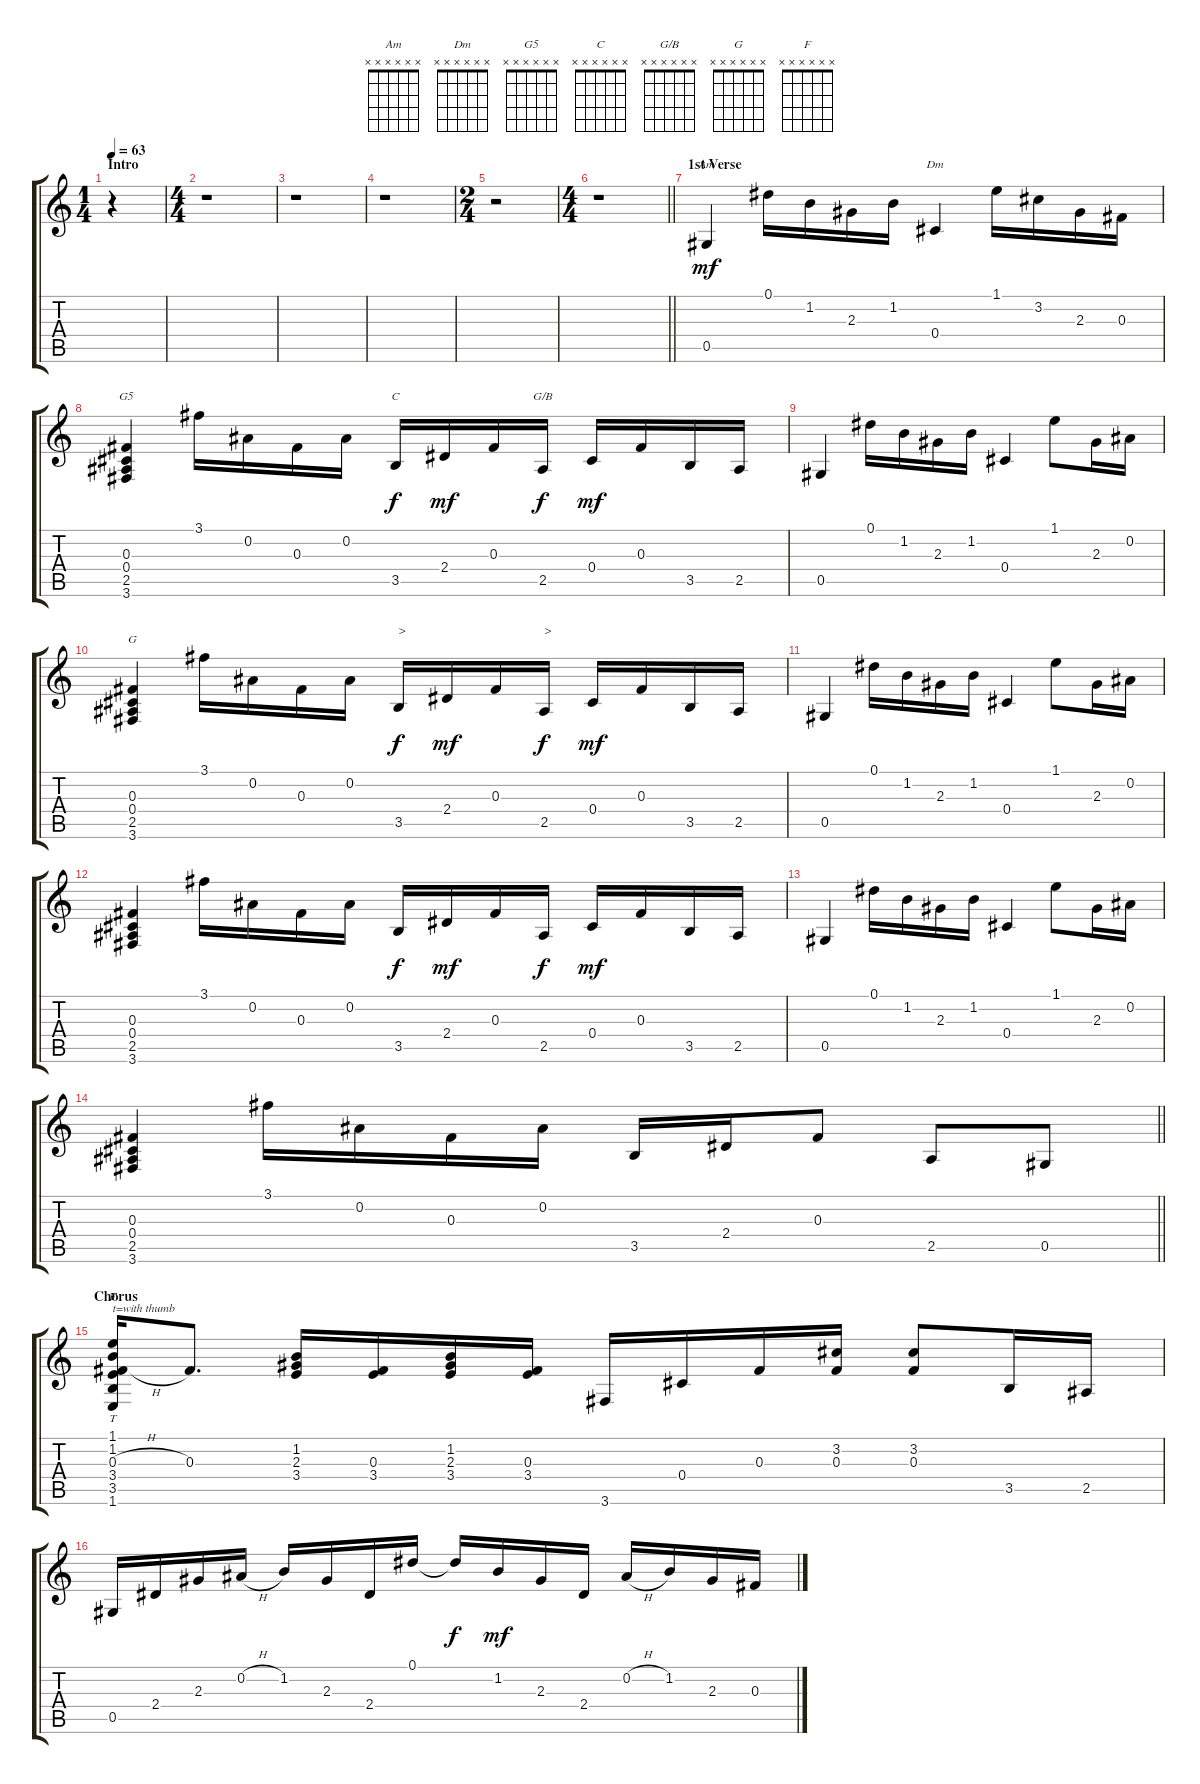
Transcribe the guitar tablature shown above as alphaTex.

\track "" {instrument electricguitarjazz}
\staff {score tabs}
\tuning (Eb4 Bb3 Gb3 Db3 Ab2 Eb2) {hide}
\chord ("Am" x x x x x x)
\chord ("Dm" x x x x x x)
\chord ("G5" x x x x x x)
\chord ("C" x x x x x x)
\chord ("G/B" x x x x x x)
\chord ("G" x x x x x x)
\chord ("F" x x x x x x)
\ts (1 4)
\section ("" "Intro")
\tempo 63
\clef g2
\ks c
r.4{dy mf instrument electricguitarjazz} |
\ts (4 4)
r.1 |
r.1 |
r.1 |
\ts (2 4)
r.2 |
\ts (4 4)
\barLineRight lightlight
r.1 |
\section ("" "1st Verse")
0.5.4{ch "Am"} 0.1.16 1.2.16 2.3.16 1.2.16 0.4.4{ch "Dm"} 1.1.16 3.2.16 2.3.16 0.3.16 |
(0.3 0.4 2.5 3.6).4{ch "G5"} 3.1.16 0.2.16 0.3.16 0.2.16 3.5.16{ch "C" dy f} 2.4.16{dy mf} 0.3.16 2.5.16{ch "G/B" dy f} 0.4.16{dy mf} 0.3.16 3.5.16 2.5.16 |
0.5.4 0.1.16 1.2.16 2.3.16 1.2.16 0.4.4 1.1.8 2.3.16 0.2.16 |
(0.3 0.4 2.5 3.6).4{ch "G"} 3.1.16 0.2.16 0.3.16 0.2.16 3.5.16{txt ">" dy f} 2.4.16{dy mf} 0.3.16 2.5.16{txt ">" dy f} 0.4.16{dy mf} 0.3.16 3.5.16 2.5.16 |
0.5.4 0.1.16 1.2.16 2.3.16 1.2.16 0.4.4 1.1.8 2.3.16 0.2.16 |
(0.3 0.4 2.5 3.6).4 3.1.16 0.2.16 0.3.16 0.2.16 3.5.16{dy f} 2.4.16{dy mf} 0.3.16 2.5.16{dy f} 0.4.16{dy mf} 0.3.16 3.5.16 2.5.16 |
0.5.4 0.1.16 1.2.16 2.3.16 1.2.16 0.4.4 1.1.8 2.3.16 0.2.16 |
\barLineRight lightlight
(0.3 0.4 2.5 3.6).4 3.1.16 0.2.16 0.3.16 0.2.16 3.5.16 2.4.16 0.3.8 2.5.8 0.5.8 |
\section ("" "Chorus")
(1.1 1.2 0.3{h} 3.4 3.5 1.6).16{tt ch "F" txt "t=with thumb"} 0.3.8{d} (1.2 2.3 3.4).16 (0.3 3.4).16 (1.2 2.3 3.4).16 (0.3 3.4).16 3.6.16 0.4.16 0.3.16 (3.2 0.3).16 (3.2 0.3).8 3.5.16 2.5.16 |
0.5.16 2.4.16 2.3.16 0.2{h}.16 1.2.16 2.3.16 2.4.16 0.1.16 0.1{t}.16{dy f} 1.2.16{dy mf} 2.3.16 2.4.16 0.2{h}.16 1.2.16 2.3.16 0.3.16
